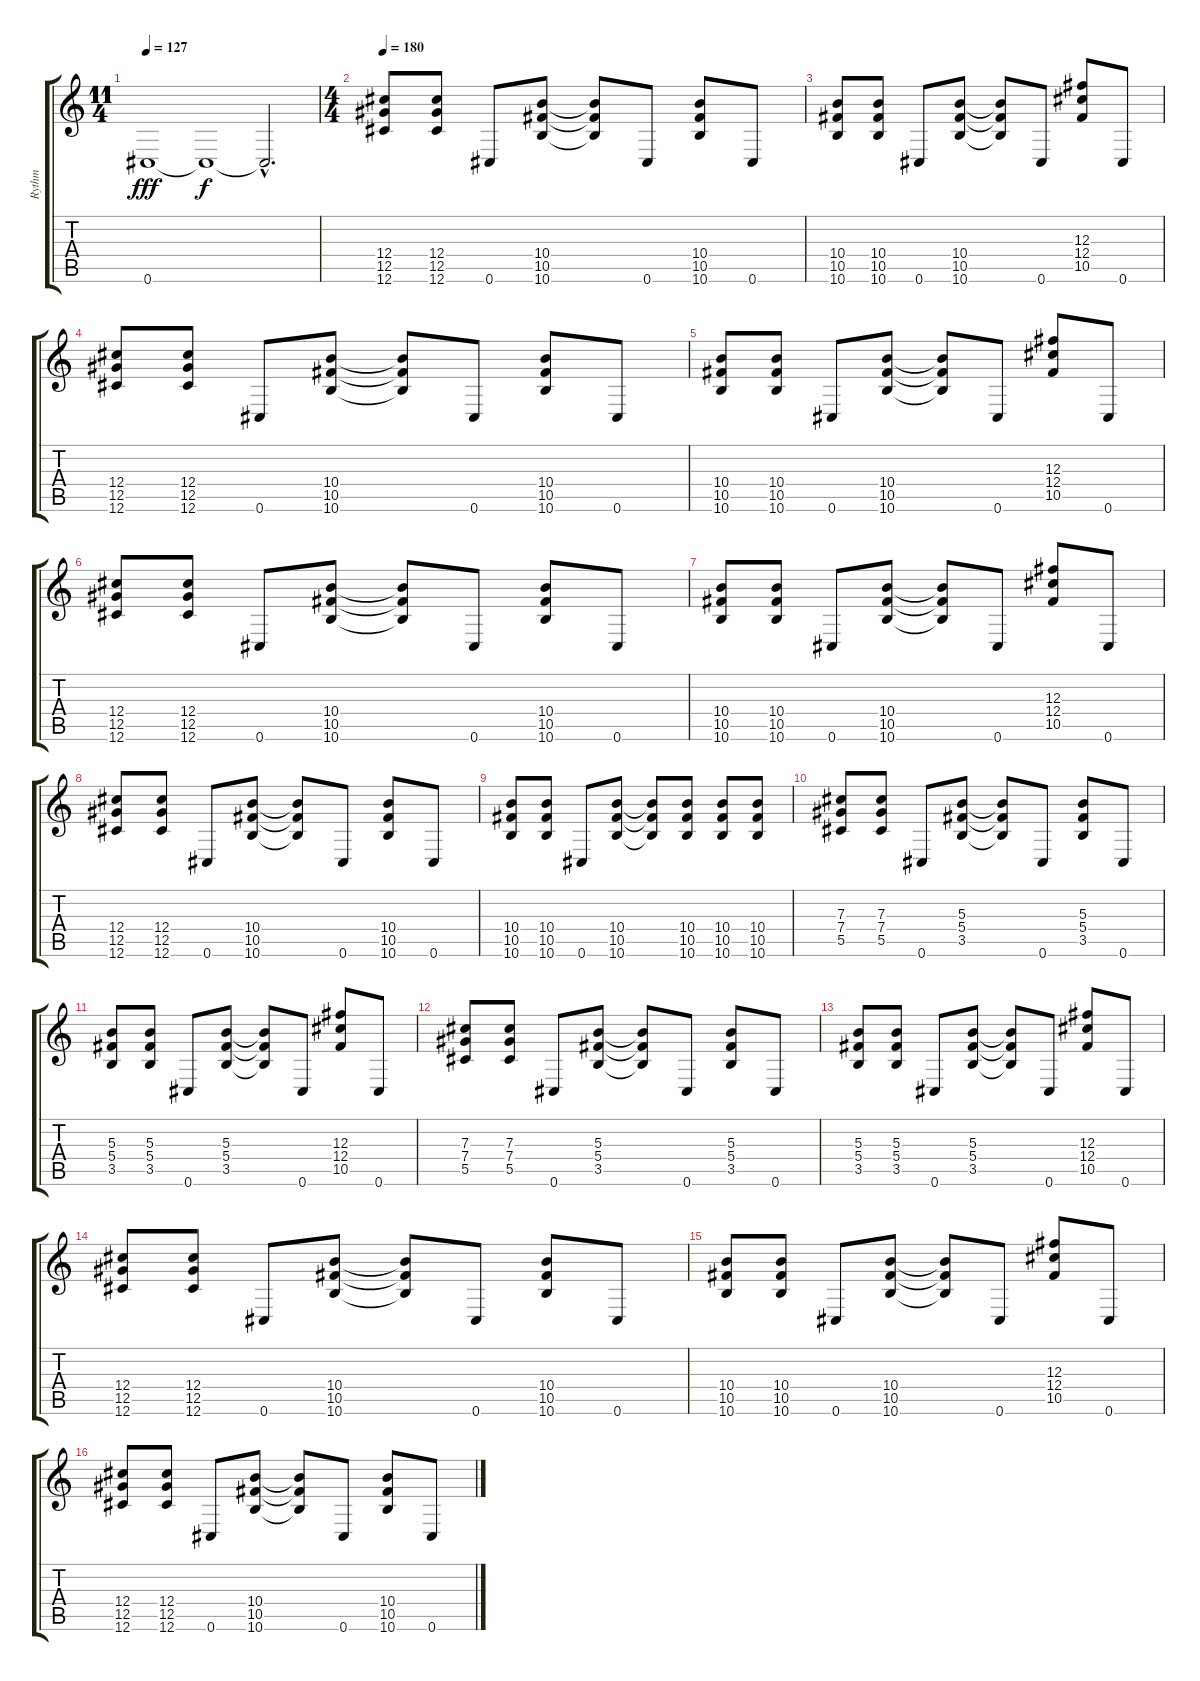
\track ("Rythm" "Rythm") {instrument distortionguitar}
\staff {score tabs}
\tuning (Eb4 Bb3 Gb3 Db3 Ab2 Db2) {hide}
\ts (11 4)
\tempo 127
\clef g2
\ks c
0.6.1{dy fff} 0.6{t}.1{dy f} 0.6{hac t}.2{d} |
\ts (4 4)
\tempo 180
(12.4 12.5 12.6).8 (12.4 12.5 12.6).8 0.6.8 (10.4 10.5 10.6).8 (10.4{t} 10.5{t} 10.6{t}).8 0.6.8 (10.4 10.5 10.6).8 0.6.8 |
(10.4 10.5 10.6).8 (10.4 10.5 10.6).8 0.6.8 (10.4 10.5 10.6).8 (10.4{t} 10.5{t} 10.6{t}).8 0.6.8 (12.3 12.4 10.5).8 0.6.8 |
(12.4 12.5 12.6).8 (12.4 12.5 12.6).8 0.6.8 (10.4 10.5 10.6).8 (10.4{t} 10.5{t} 10.6{t}).8 0.6.8 (10.4 10.5 10.6).8 0.6.8 |
(10.4 10.5 10.6).8 (10.4 10.5 10.6).8 0.6.8 (10.4 10.5 10.6).8 (10.4{t} 10.5{t} 10.6{t}).8 0.6.8 (12.3 12.4 10.5).8 0.6.8 |
(12.4 12.5 12.6).8 (12.4 12.5 12.6).8 0.6.8 (10.4 10.5 10.6).8 (10.4{t} 10.5{t} 10.6{t}).8 0.6.8 (10.4 10.5 10.6).8 0.6.8 |
(10.4 10.5 10.6).8 (10.4 10.5 10.6).8 0.6.8 (10.4 10.5 10.6).8 (10.4{t} 10.5{t} 10.6{t}).8 0.6.8 (12.3 12.4 10.5).8 0.6.8 |
(12.4 12.5 12.6).8 (12.4 12.5 12.6).8 0.6.8 (10.4 10.5 10.6).8 (10.4{t} 10.5{t} 10.6{t}).8 0.6.8 (10.4 10.5 10.6).8 0.6.8 |
(10.4 10.5 10.6).8 (10.4 10.5 10.6).8 0.6.8 (10.4 10.5 10.6).8 (10.4{t} 10.5{t} 10.6{t}).8 (10.4 10.5 10.6).8 (10.4 10.5 10.6).8 (10.4 10.5 10.6).8 |
(7.3 7.4 5.5).8 (7.3 7.4 5.5).8 0.6.8 (5.3 5.4 3.5).8 (5.3{t} 5.4{t} 3.5{t}).8 0.6.8 (5.3 5.4 3.5).8 0.6.8 |
(5.3 5.4 3.5).8 (5.3 5.4 3.5).8 0.6.8 (5.3 5.4 3.5).8 (5.3{t} 5.4{t} 3.5{t}).8 0.6.8 (12.3 12.4 10.5).8 0.6.8 |
(7.3 7.4 5.5).8 (7.3 7.4 5.5).8 0.6.8 (5.3 5.4 3.5).8 (5.3{t} 5.4{t} 3.5{t}).8 0.6.8 (5.3 5.4 3.5).8 0.6.8 |
(5.3 5.4 3.5).8 (5.3 5.4 3.5).8 0.6.8 (5.3 5.4 3.5).8 (5.3{t} 5.4{t} 3.5{t}).8 0.6.8 (12.3 12.4 10.5).8 0.6.8 |
(12.4 12.5 12.6).8 (12.4 12.5 12.6).8 0.6.8 (10.4 10.5 10.6).8 (10.4{t} 10.5{t} 10.6{t}).8 0.6.8 (10.4 10.5 10.6).8 0.6.8 |
(10.4 10.5 10.6).8 (10.4 10.5 10.6).8 0.6.8 (10.4 10.5 10.6).8 (10.4{t} 10.5{t} 10.6{t}).8 0.6.8 (12.3 12.4 10.5).8 0.6.8 |
(12.4 12.5 12.6).8 (12.4 12.5 12.6).8 0.6.8 (10.4 10.5 10.6).8 (10.4{t} 10.5{t} 10.6{t}).8 0.6.8 (10.4 10.5 10.6).8 0.6.8
